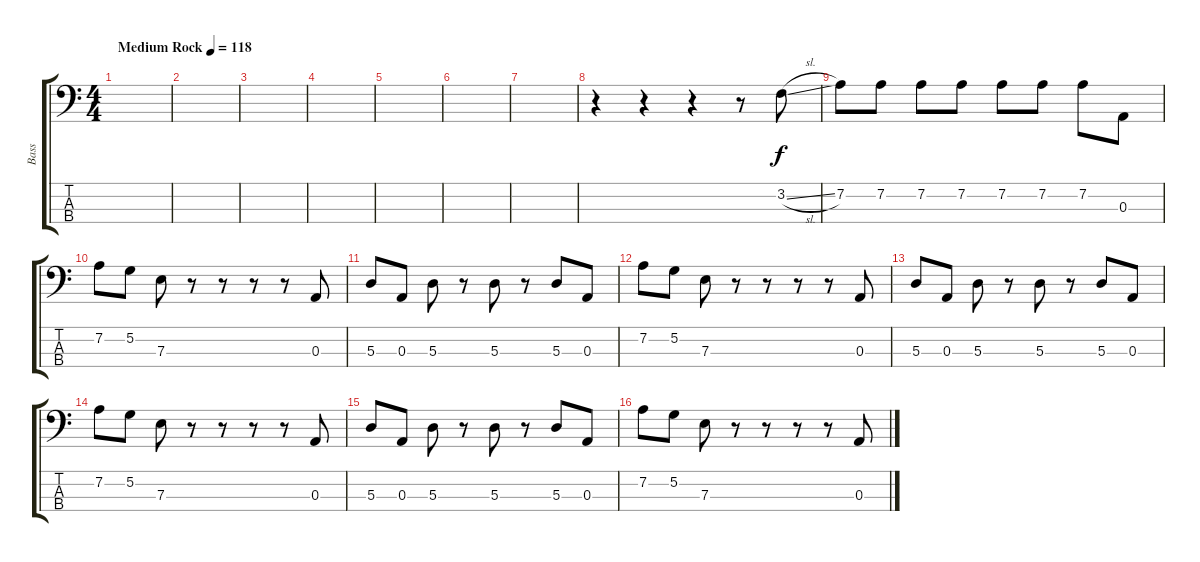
\track ("Bass" "Bass") {instrument electricbassfinger}
\staff {score tabs}
\tuning (G2 D2 A1 E1) {hide}
\ts (4 4)
\tempo (118 "Medium Rock")
\clef f4
\ks c
|
|
|
|
|
|
|
r.4 r.4 r.4 r.8 3.2{sl}.8 |
7.2.8 7.2.8 7.2.8 7.2.8 7.2.8 7.2.8 7.2.8 0.3.8 |
7.2.8 5.2.8 7.3.8 r.8 r.8 r.8 r.8 0.3.8 |
5.3.8 0.3.8 5.3.8 r.8 5.3.8 r.8 5.3.8 0.3.8 |
7.2.8 5.2.8 7.3.8 r.8 r.8 r.8 r.8 0.3.8 |
5.3.8 0.3.8 5.3.8 r.8 5.3.8 r.8 5.3.8 0.3.8 |
7.2.8 5.2.8 7.3.8 r.8 r.8 r.8 r.8 0.3.8 |
5.3.8 0.3.8 5.3.8 r.8 5.3.8 r.8 5.3.8 0.3.8 |
7.2.8 5.2.8 7.3.8 r.8 r.8 r.8 r.8 0.3.8
